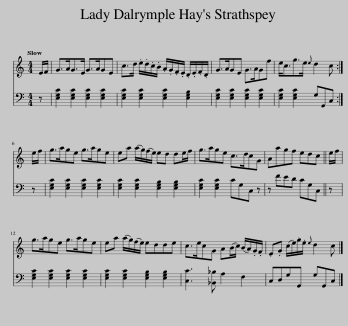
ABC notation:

X:1
%%score 1 2
L:1/8
Q:1/4=120
M:4/4
I:linebreak $
K:C
V:1 treble
V:2 bass
V:1
 E/F/ | G>AG>E G>AGE | c>d .e/.d/.c/.B/ .A/.G/.F/.E/ .D/.E/.F/.D/ | G>AGE G>AGf | e<cg>e{e} d2 c :|$ %5
 e/f/ | g>age g>age | ea (a/g/)(f/e/) ed de/f/ | g>age c>dcG | Aagf edc || %10
 e/f/ |$ g>age g>age | ea (a/g/)(f/e/) edde | c>ecG A(B/c/) (B/A/).G/.F/ | .E.G (c/e/).g/.e/{e} d2 c |] %15
V:2
 z | [E,G,C]2 [E,G,C]2 [E,G,C]2 [E,G,C]2 | [E,G,C]2 [E,G,C]2 [E,G,C]2 [E,G,B,]2 | [E,G,C]2 [E,G,C]2 [E,G,C]2 [E,G,C]2 | [E,G,C]2 [E,G,C]2 G,G,,C, :|$ %5
 z | [E,G,C]2 [E,G,C]2 [E,G,C]2 [E,G,C]2 | [E,G,C]2 [E,G,C]2 [E,G,B,]2 [E,G,B,]2 | [E,G,C]2 [E,G,C]2 CG,C, z | z FED CG,C, || %10
 z |$ [E,G,C]2 [E,G,C]2 [E,G,C]2 [E,G,C]2 | [E,G,C]2 [E,G,C]2 [E,G,B,]2 [E,G,B,]2 | [C,C]3 [_B,,_B,] A,2 F,2 | C,D,G,G,, G,G,,C, |] %15
